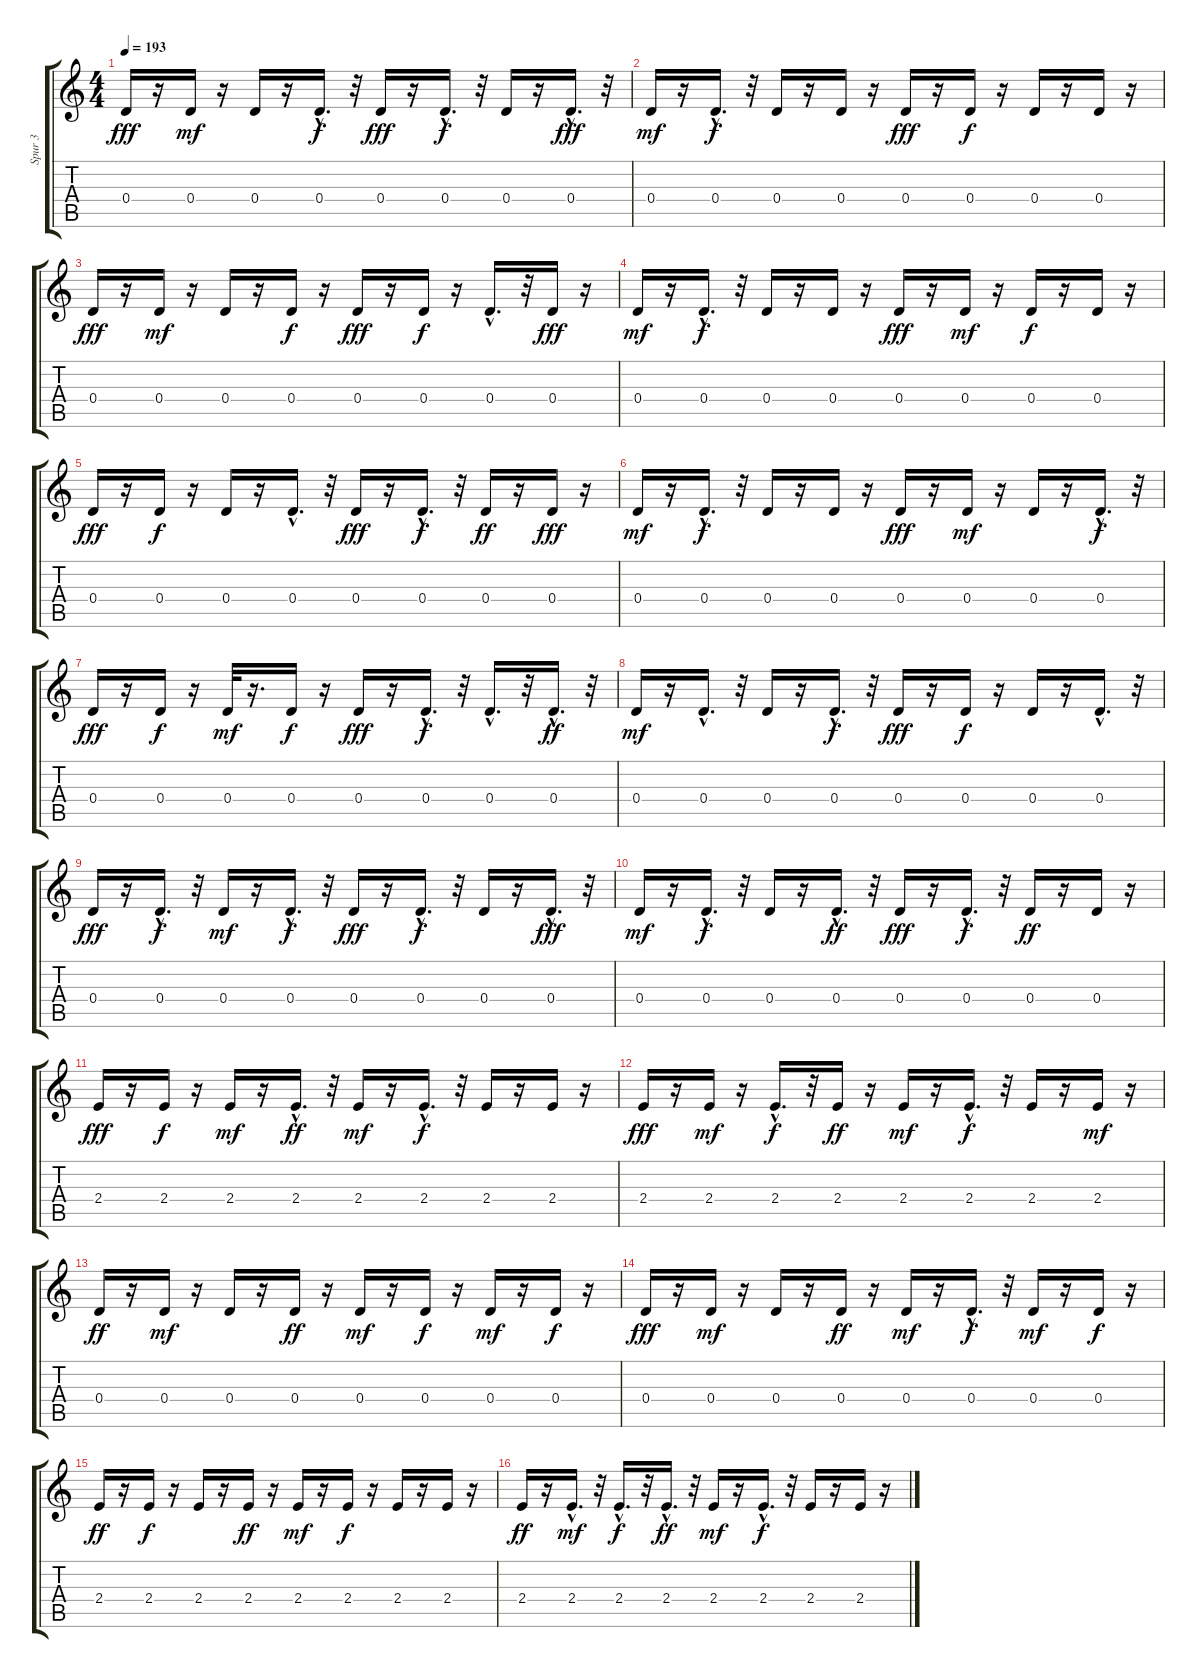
\track ("Spur 3" "Spur 3") {instrument electricguitarmuted}
\staff {score tabs}
\tuning (E4 B3 G3 D3 A2 E2) {hide}
\ts (4 4)
\tempo 193
\clef g2
\ks c
0.4.16{dy fff} r.16 0.4.16{dy mf} r.16 0.4.16 r.16 0.4{hac}.16{d dy f} r.32 0.4.16{dy fff} r.16 0.4{hac}.16{d dy f} r.32 0.4.16 r.16 0.4{hac}.16{d dy fff} r.32 |
0.4.16{dy mf} r.16 0.4{hac}.16{d dy f} r.32 0.4.16 r.16 0.4.16 r.16 0.4.16{dy fff} r.16 0.4.16{dy f} r.16 0.4.16 r.16 0.4.16 r.16 |
0.4.16{dy fff} r.16 0.4.16{dy mf} r.16 0.4.16 r.16 0.4.16{dy f} r.16 0.4.16{dy fff} r.16 0.4.16{dy f} r.16 0.4{hac}.16{d} r.32 0.4.16{dy fff} r.16 |
0.4.16{dy mf} r.16 0.4{hac}.16{d dy f} r.32 0.4.16 r.16 0.4.16 r.16 0.4.16{dy fff} r.16 0.4.16{dy mf} r.16 0.4.16{dy f} r.16 0.4.16 r.16 |
0.4.16{dy fff} r.16 0.4.16{dy f} r.16 0.4.16 r.16 0.4{hac}.16{d} r.32 0.4.16{dy fff} r.16 0.4{hac}.16{d dy f} r.32 0.4.16{dy ff} r.16 0.4.16{dy fff} r.16 |
0.4.16{dy mf} r.16 0.4{hac}.16{d dy f} r.32 0.4.16 r.16 0.4.16 r.16 0.4.16{dy fff} r.16 0.4.16{dy mf} r.16 0.4.16 r.16 0.4{hac}.16{d dy f} r.32 |
0.4.16{dy fff} r.16 0.4.16{dy f} r.16 0.4.32{dy mf} r.16{d} 0.4.16{dy f} r.16 0.4.16{dy fff} r.16 0.4{hac}.16{d dy f} r.32 0.4{hac}.16{d} r.32 0.4{hac}.16{d dy ff} r.32 |
0.4.16{dy mf} r.16 0.4{hac}.16{d} r.32 0.4.16 r.16 0.4{hac}.16{d dy f} r.32 0.4.16{dy fff} r.16 0.4.16{dy f} r.16 0.4.16 r.16 0.4{hac}.16{d} r.32 |
0.4.16{dy fff} r.16 0.4{hac}.16{d dy f} r.32 0.4.16{dy mf} r.16 0.4{hac}.16{d dy f} r.32 0.4.16{dy fff} r.16 0.4{hac}.16{d dy f} r.32 0.4.16 r.16 0.4{hac}.16{d dy fff} r.32 |
0.4.16{dy mf} r.16 0.4{hac}.16{d dy f} r.32 0.4.16 r.16 0.4{hac}.16{d dy ff} r.32 0.4.16{dy fff} r.16 0.4{hac}.16{d dy f} r.32 0.4.16{dy ff} r.16 0.4.16 r.16 |
2.4.16{dy fff} r.16 2.4.16{dy f} r.16 2.4.16{dy mf} r.16 2.4{hac}.16{d dy ff} r.32 2.4.16{dy mf} r.16 2.4{hac}.16{d dy f} r.32 2.4.16 r.16 2.4.16 r.16 |
2.4.16{dy fff} r.16 2.4.16{dy mf} r.16 2.4{hac}.16{d dy f} r.32 2.4.16{dy ff} r.16 2.4.16{dy mf} r.16 2.4{hac}.16{d dy f} r.32 2.4.16 r.16 2.4.16{dy mf} r.16 |
0.4.16{dy ff} r.16 0.4.16{dy mf} r.16 0.4.16 r.16 0.4.16{dy ff} r.16 0.4.16{dy mf} r.16 0.4.16{dy f} r.16 0.4.16{dy mf} r.16 0.4.16{dy f} r.16 |
0.4.16{dy fff} r.16 0.4.16{dy mf} r.16 0.4.16 r.16 0.4.16{dy ff} r.16 0.4.16{dy mf} r.16 0.4{hac}.16{d dy f} r.32 0.4.16{dy mf} r.16 0.4.16{dy f} r.16 |
2.4.16{dy ff} r.16 2.4.16{dy f} r.16 2.4.16 r.16 2.4.16{dy ff} r.16 2.4.16{dy mf} r.16 2.4.16{dy f} r.16 2.4.16 r.16 2.4.16 r.16 |
2.4.16{dy ff} r.16 2.4{hac}.16{d dy mf} r.32 2.4{hac}.16{d dy f} r.32 2.4{hac}.16{d dy ff} r.32 2.4.16{dy mf} r.16 2.4{hac}.16{d dy f} r.32 2.4.16 r.16 2.4.16 r.16
